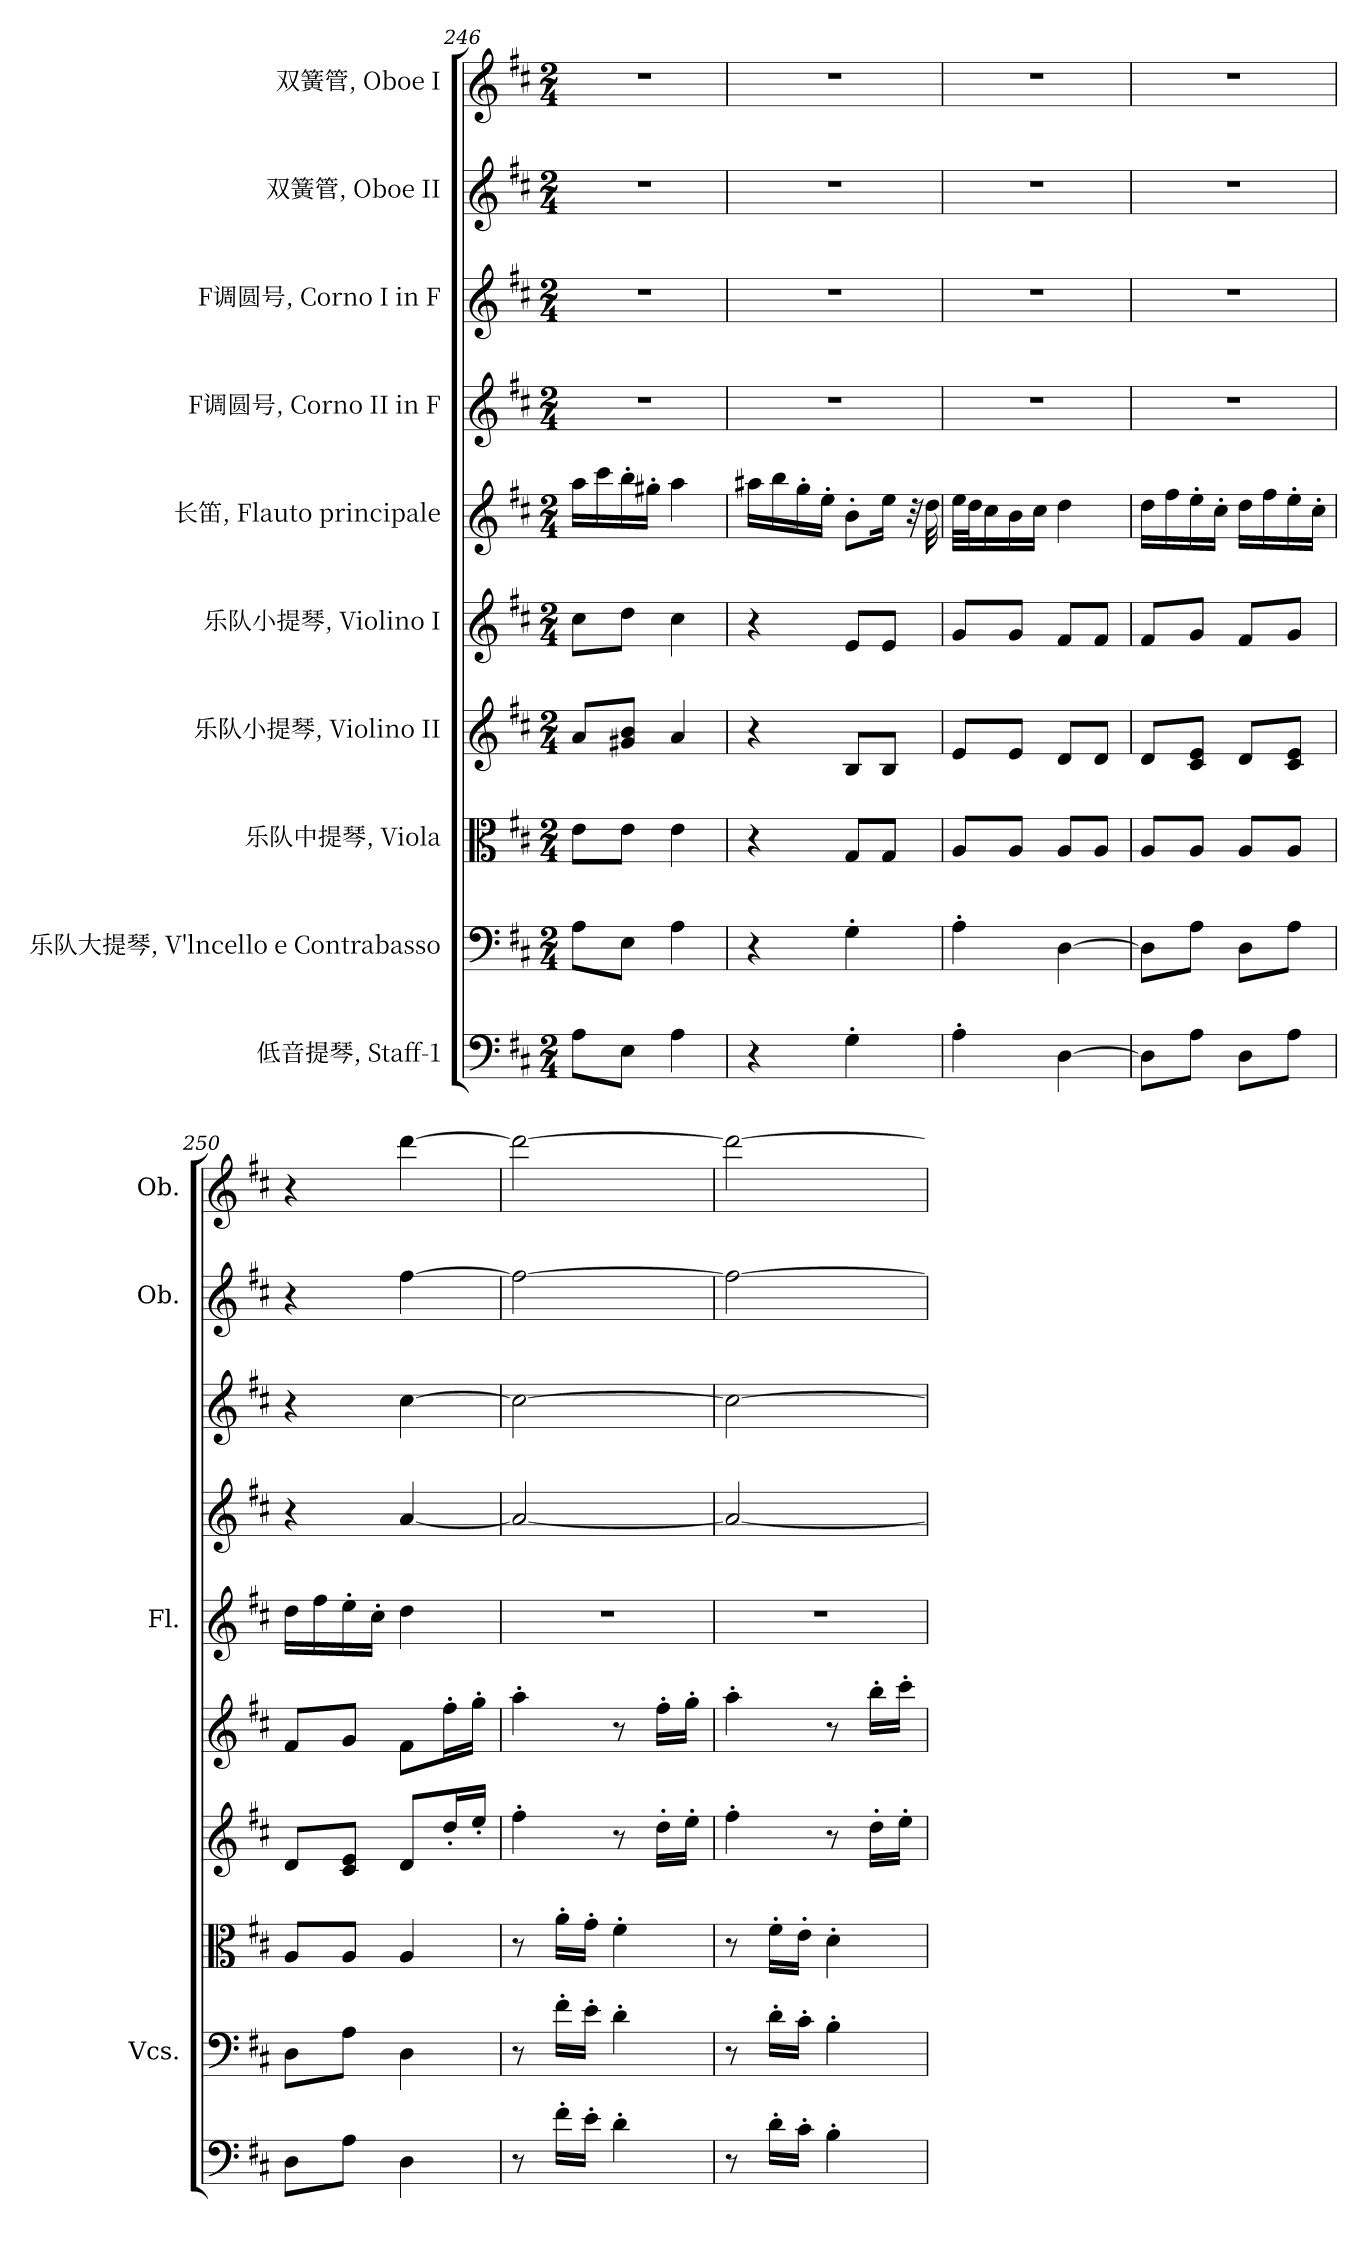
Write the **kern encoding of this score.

**kern	**kern	**kern	**kern	**kern	**kern	**kern	**kern	**kern	**kern
*part10	*part9	*part8	*part7	*part6	*part5	*part4	*part3	*part2	*part1
*staff10	*staff9	*staff8	*staff7	*staff6	*staff5	*staff4	*staff3	*staff2	*staff1
*I"低音提琴, Staff-1	*I"乐队大提琴, V'lncello e Contrabasso	*I"乐队中提琴, Viola	*I"乐队小提琴, Violino II	*I"乐队小提琴, Violino I	*I"长笛, Flauto principale	*I"F调圆号, Corno II in F	*I"F调圆号, Corno I in F	*I"双簧管, Oboe II	*I"双簧管, Oboe I
*	*I'Vcs.	*	*	*	*I'Fl.	*	*	*I'Ob.	*I'Ob.
!!LO:PB:g=z
*clefF4	*clefF4	*clefC3	*clefG2	*clefG2	*clefG2	*clefG2	*clefG2	*clefG2	*clefG2
*ITrd7c12	*	*	*	*	*	*ITrd4c7	*ITrd4c7	*	*
*k[f#c#]	*k[f#c#]	*k[f#c#]	*k[f#c#]	*k[f#c#]	*k[f#c#]	*k[f#]	*k[f#]	*k[f#c#]	*k[f#c#]
*M2/4	*M2/4	*M2/4	*M2/4	*M2/4	*M2/4	*M2/4	*M2/4	*M2/4	*M2/4
=246	=246	=246	=246	=246	=246	=246	=246	=246	=246
8AA\L	8A\L	8e\L	8a/L	8cc#\L	16aa\LL	2r	2r	2r	2r
.	.	.	.	.	16ccc#\	.	.	.	.
8EE\J	8E\J	8e\J	8g#X/ 8b/J	8dd\J	16bb'\	.	.	.	.
.	.	.	.	.	16gg#X'\JJ	.	.	.	.
4AA\	4A\	4e\	4a/	4cc#\	4aa\	.	.	.	.
=247	=247	=247	=247	=247	=247	=247	=247	=247	=247
4r	4r	4r	4r	4r	16aa#X\LL	2r	2r	2r	2r
.	.	.	.	.	16bb\	.	.	.	.
.	.	.	.	.	16gg'\	.	.	.	.
.	.	.	.	.	16ee'\JJ	.	.	.	.
4GG'\	4G'\	8G/L	8B/L	8e/L	8b'\L	.	.	.	.
.	.	8G/J	8B/J	8e/J	16ee\Jk	.	.	.	.
.	.	.	.	.	32r	.	.	.	.
.	.	.	.	.	32dd\	.	.	.	.
=248	=248	=248	=248	=248	=248	=248	=248	=248	=248
4AA'\	4A'\	8A/L	8e/L	8g/L	32ee\LLL	2r	2r	2r	2r
.	.	.	.	.	32dd\J	.	.	.	.
.	.	.	.	.	16cc#\	.	.	.	.
.	.	8A/J	8e/J	8g/J	16b\	.	.	.	.
.	.	.	.	.	16cc#\JJ	.	.	.	.
[4DD\	[4D\	8A/L	8d/L	8f#/L	4dd\	.	.	.	.
.	.	8A/J	8d/J	8f#/J	.	.	.	.	.
=249	=249	=249	=249	=249	=249	=249	=249	=249	=249
8DD\L]	8D\L]	8A/L	8d/L	8f#/L	16dd\LL	2r	2r	2r	2r
.	.	.	.	.	16ff#\	.	.	.	.
8AA\J	8A\J	8A/J	8c#/ 8e/J	8g/J	16ee'\	.	.	.	.
.	.	.	.	.	16cc#'\JJ	.	.	.	.
8DD\L	8D\L	8A/L	8d/L	8f#/L	16dd\LL	.	.	.	.
.	.	.	.	.	16ff#\	.	.	.	.
8AA\J	8A\J	8A/J	8c#/ 8e/J	8g/J	16ee'\	.	.	.	.
.	.	.	.	.	16cc#'\JJ	.	.	.	.
=250	=250	=250	=250	=250	=250	=250	=250	=250	=250
8DD\L	8D\L	8A/L	8d/L	8f#/L	16dd\LL	4r	4r	4r	4r
.	.	.	.	.	16ff#\	.	.	.	.
8AA\J	8A\J	8A/J	8c#/ 8e/J	8g/J	16ee'\	.	.	.	.
.	.	.	.	.	16cc#'\JJ	.	.	.	.
4DD\	4D\	4A/	8d/L	8f#\L	4dd\	[4d/	[4f#\	[4ff#\	[4ddd\
.	.	.	16dd'/L	16ff#'\L	.	.	.	.	.
.	.	.	16ee'/JJ	16gg'\JJ	.	.	.	.	.
!!LO:PB:g=z
=251	=251	=251	=251	=251	=251	=251	=251	=251	=251
8r	8r	8r	4ff#'\	4aa'\	2r	2d/_	2f#\_	2ff#\_	2ddd\_
16F#'\LL	16f#'\LL	16a'\LL	.	.	.	.	.	.	.
16E'\JJ	16e'\JJ	16g'\JJ	.	.	.	.	.	.	.
4D'\	4d'\	4f#'\	8r	8r	.	.	.	.	.
.	.	.	16dd'\LL	16ff#'\LL	.	.	.	.	.
.	.	.	16ee'\JJ	16gg'\JJ	.	.	.	.	.
=252	=252	=252	=252	=252	=252	=252	=252	=252	=252
8r	8r	8r	4ff#'\	4aa'\	2r	2d/_	2f#\_	2ff#\_	2ddd\_
16D'\LL	16d'\LL	16f#'\LL	.	.	.	.	.	.	.
16C#'\JJ	16c#'\JJ	16e'\JJ	.	.	.	.	.	.	.
4BB'\	4B'\	4d'\	8r	8r	.	.	.	.	.
.	.	.	16dd'\LL	16bb'\LL	.	.	.	.	.
.	.	.	16ee'\JJ	16ccc#'\JJ	.	.	.	.	.
=	=	=	=	=	=	=	=	=	=
*-	*-	*-	*-	*-	*-	*-	*-	*-	*-
